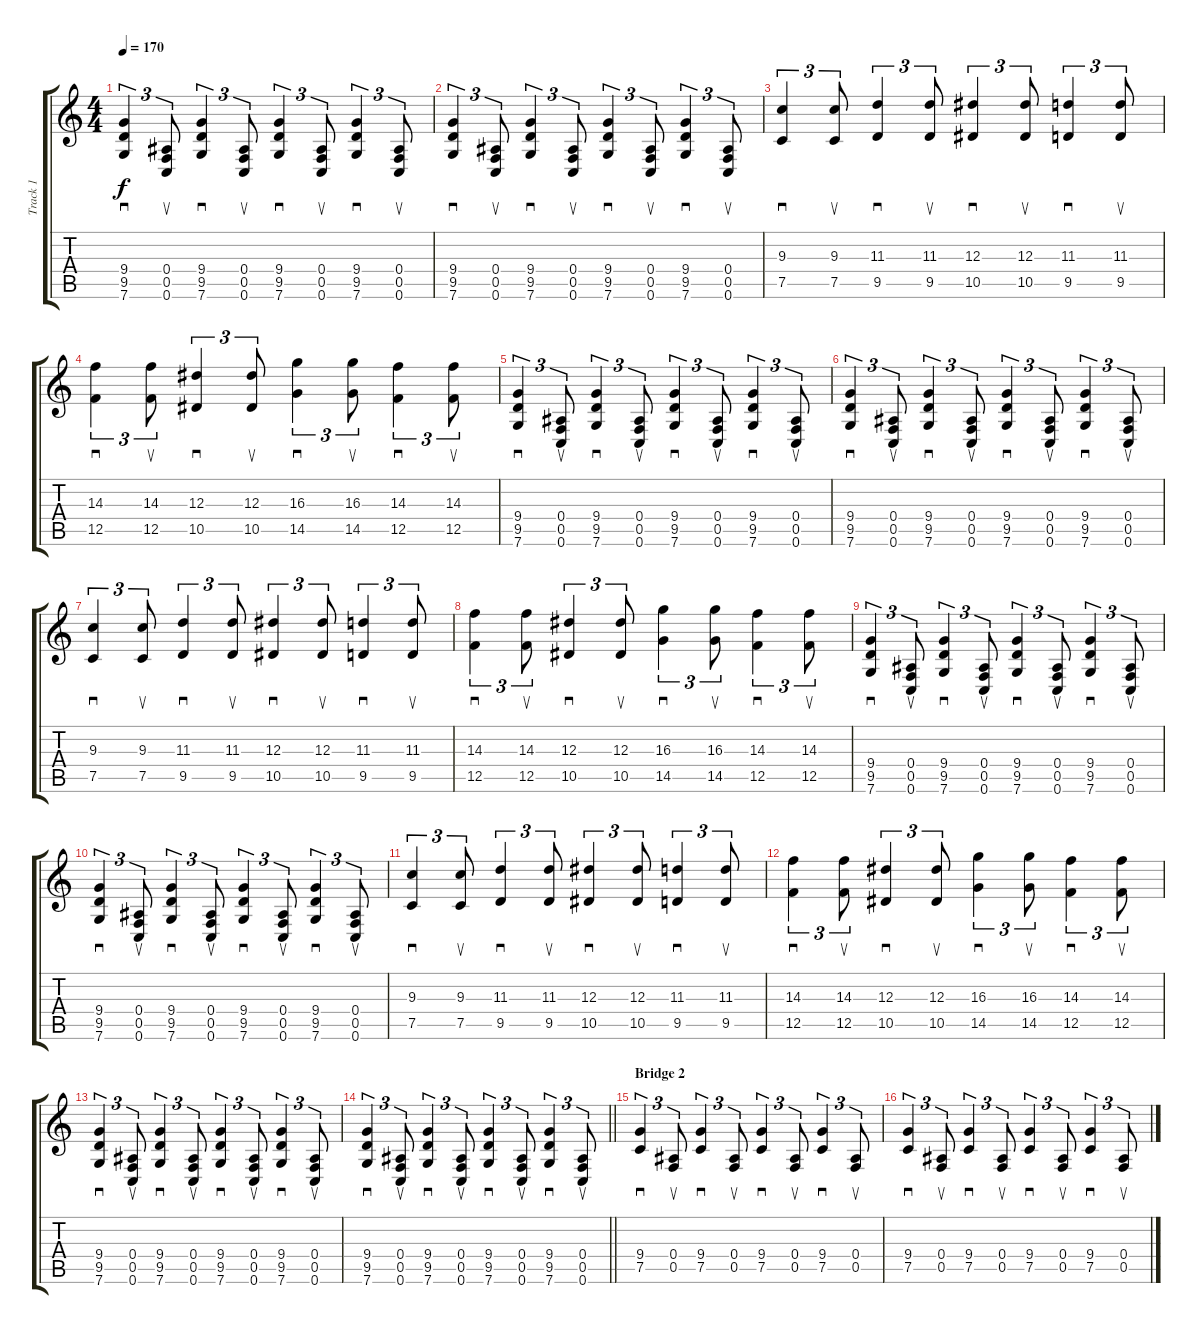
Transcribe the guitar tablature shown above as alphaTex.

\track ("Track 1" "Track 1") {instrument distortionguitar}
\staff {score tabs}
\tuning (C4 G3 Eb3 Bb2 F2 C2) {hide}
\ts (4 4)
\tempo 170
\clef g2
\ks c
(9.4 9.5 7.6).4{sd tu (3 2) dy f} (0.4 0.5 0.6).8{su tu (3 2)} (9.4 9.5 7.6).4{sd tu (3 2)} (0.4 0.5 0.6).8{su tu (3 2)} (9.4 9.5 7.6).4{sd tu (3 2)} (0.4 0.5 0.6).8{su tu (3 2)} (9.4 9.5 7.6).4{sd tu (3 2)} (0.4 0.5 0.6).8{su tu (3 2)} |
(9.4 9.5 7.6).4{sd tu (3 2)} (0.4 0.5 0.6).8{su tu (3 2)} (9.4 9.5 7.6).4{sd tu (3 2)} (0.4 0.5 0.6).8{su tu (3 2)} (9.4 9.5 7.6).4{sd tu (3 2)} (0.4 0.5 0.6).8{su tu (3 2)} (9.4 9.5 7.6).4{sd tu (3 2)} (0.4 0.5 0.6).8{su tu (3 2)} |
(9.3 7.5).4{sd tu (3 2)} (9.3 7.5).8{su tu (3 2)} (11.3 9.5).4{sd tu (3 2)} (11.3 9.5).8{su tu (3 2)} (12.3 10.5).4{sd tu (3 2)} (12.3 10.5).8{su tu (3 2)} (11.3 9.5).4{sd tu (3 2)} (11.3 9.5).8{su tu (3 2)} |
(14.3 12.5).4{sd tu (3 2)} (14.3 12.5).8{su tu (3 2)} (12.3 10.5).4{sd tu (3 2)} (12.3 10.5).8{su tu (3 2)} (16.3 14.5).4{sd tu (3 2)} (16.3 14.5).8{su tu (3 2)} (14.3 12.5).4{sd tu (3 2)} (14.3 12.5).8{su tu (3 2)} |
(9.4 9.5 7.6).4{sd tu (3 2)} (0.4 0.5 0.6).8{su tu (3 2)} (9.4 9.5 7.6).4{sd tu (3 2)} (0.4 0.5 0.6).8{su tu (3 2)} (9.4 9.5 7.6).4{sd tu (3 2)} (0.4 0.5 0.6).8{su tu (3 2)} (9.4 9.5 7.6).4{sd tu (3 2)} (0.4 0.5 0.6).8{su tu (3 2)} |
(9.4 9.5 7.6).4{sd tu (3 2)} (0.4 0.5 0.6).8{su tu (3 2)} (9.4 9.5 7.6).4{sd tu (3 2)} (0.4 0.5 0.6).8{su tu (3 2)} (9.4 9.5 7.6).4{sd tu (3 2)} (0.4 0.5 0.6).8{su tu (3 2)} (9.4 9.5 7.6).4{sd tu (3 2)} (0.4 0.5 0.6).8{su tu (3 2)} |
(9.3 7.5).4{sd tu (3 2)} (9.3 7.5).8{su tu (3 2)} (11.3 9.5).4{sd tu (3 2)} (11.3 9.5).8{su tu (3 2)} (12.3 10.5).4{sd tu (3 2)} (12.3 10.5).8{su tu (3 2)} (11.3 9.5).4{sd tu (3 2)} (11.3 9.5).8{su tu (3 2)} |
(14.3 12.5).4{sd tu (3 2)} (14.3 12.5).8{su tu (3 2)} (12.3 10.5).4{sd tu (3 2)} (12.3 10.5).8{su tu (3 2)} (16.3 14.5).4{sd tu (3 2)} (16.3 14.5).8{su tu (3 2)} (14.3 12.5).4{sd tu (3 2)} (14.3 12.5).8{su tu (3 2)} |
(9.4 9.5 7.6).4{sd tu (3 2)} (0.4 0.5 0.6).8{su tu (3 2)} (9.4 9.5 7.6).4{sd tu (3 2)} (0.4 0.5 0.6).8{su tu (3 2)} (9.4 9.5 7.6).4{sd tu (3 2)} (0.4 0.5 0.6).8{su tu (3 2)} (9.4 9.5 7.6).4{sd tu (3 2)} (0.4 0.5 0.6).8{su tu (3 2)} |
(9.4 9.5 7.6).4{sd tu (3 2)} (0.4 0.5 0.6).8{su tu (3 2)} (9.4 9.5 7.6).4{sd tu (3 2)} (0.4 0.5 0.6).8{su tu (3 2)} (9.4 9.5 7.6).4{sd tu (3 2)} (0.4 0.5 0.6).8{su tu (3 2)} (9.4 9.5 7.6).4{sd tu (3 2)} (0.4 0.5 0.6).8{su tu (3 2)} |
(9.3 7.5).4{sd tu (3 2)} (9.3 7.5).8{su tu (3 2)} (11.3 9.5).4{sd tu (3 2)} (11.3 9.5).8{su tu (3 2)} (12.3 10.5).4{sd tu (3 2)} (12.3 10.5).8{su tu (3 2)} (11.3 9.5).4{sd tu (3 2)} (11.3 9.5).8{su tu (3 2)} |
(14.3 12.5).4{sd tu (3 2)} (14.3 12.5).8{su tu (3 2)} (12.3 10.5).4{sd tu (3 2)} (12.3 10.5).8{su tu (3 2)} (16.3 14.5).4{sd tu (3 2)} (16.3 14.5).8{su tu (3 2)} (14.3 12.5).4{sd tu (3 2)} (14.3 12.5).8{su tu (3 2)} |
(9.4 9.5 7.6).4{sd tu (3 2)} (0.4 0.5 0.6).8{su tu (3 2)} (9.4 9.5 7.6).4{sd tu (3 2)} (0.4 0.5 0.6).8{su tu (3 2)} (9.4 9.5 7.6).4{sd tu (3 2)} (0.4 0.5 0.6).8{su tu (3 2)} (9.4 9.5 7.6).4{sd tu (3 2)} (0.4 0.5 0.6).8{su tu (3 2)} |
\barLineRight lightlight
(9.4 9.5 7.6).4{sd tu (3 2)} (0.4 0.5 0.6).8{su tu (3 2)} (9.4 9.5 7.6).4{sd tu (3 2)} (0.4 0.5 0.6).8{su tu (3 2)} (9.4 9.5 7.6).4{sd tu (3 2)} (0.4 0.5 0.6).8{su tu (3 2)} (9.4 9.5 7.6).4{sd tu (3 2)} (0.4 0.5 0.6).8{su tu (3 2)} |
\section ("" "Bridge 2")
(9.4 7.5).4{sd tu (3 2)} (0.4 0.5).8{su tu (3 2)} (9.4 7.5).4{sd tu (3 2)} (0.4 0.5).8{su tu (3 2)} (9.4 7.5).4{sd tu (3 2)} (0.4 0.5).8{su tu (3 2)} (9.4 7.5).4{sd tu (3 2)} (0.4 0.5).8{su tu (3 2)} |
(9.4 7.5).4{sd tu (3 2)} (0.4 0.5).8{su tu (3 2)} (9.4 7.5).4{sd tu (3 2)} (0.4 0.5).8{su tu (3 2)} (9.4 7.5).4{sd tu (3 2)} (0.4 0.5).8{su tu (3 2)} (9.4 7.5).4{sd tu (3 2)} (0.4 0.5).8{su tu (3 2)}
